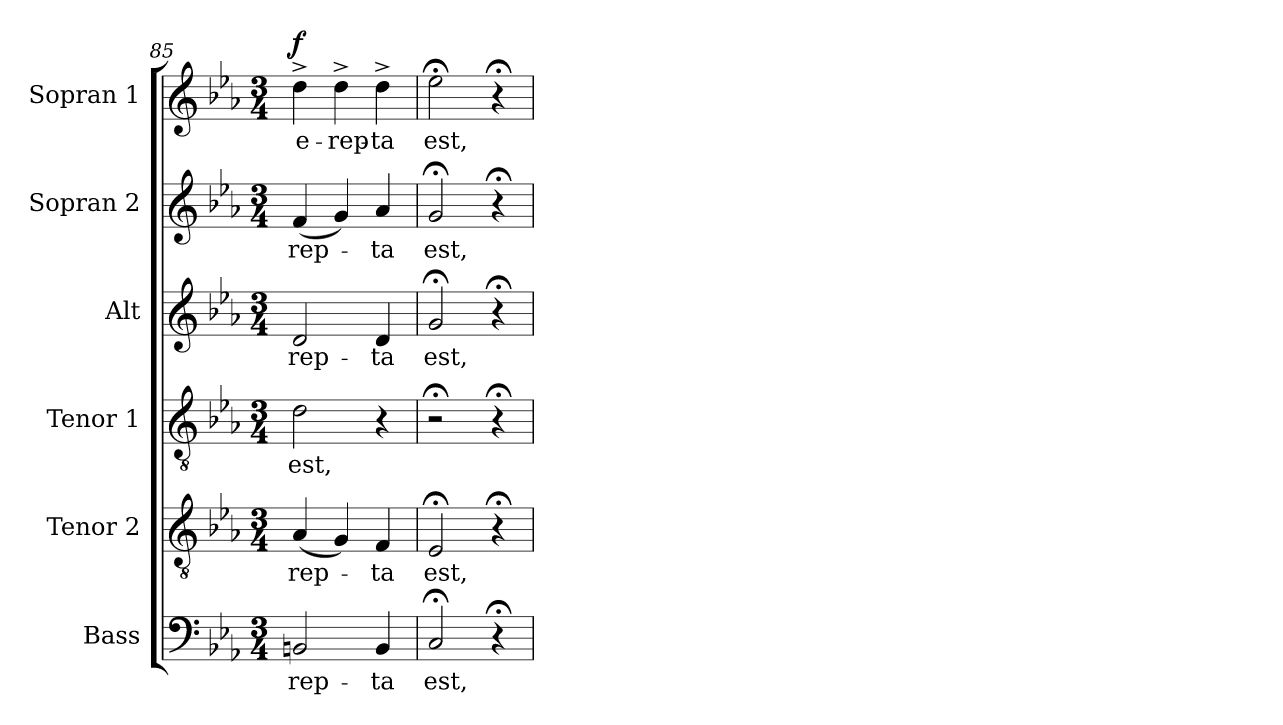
**kern	**text	**kern	**text	**kern	**text	**kern	**text	**kern	**text	**kern	**text	**dynam
*part6	*part6	*part5	*part5	*part4	*part4	*part3	*part3	*part2	*part2	*part1	*part1	*part1
*staff6	*staff6	*staff5	*staff5	*staff4	*staff4	*staff3	*staff3	*staff2	*staff2	*staff1	*staff1	*staff1
*I"Bass	*	*I"Tenor 2	*	*I"Tenor 1	*	*I"Alt	*	*I"Sopran 2	*	*I"Sopran 1	*	*
*I'B.	*	*I'T. 2	*	*I'T. 1	*	*I'A.	*	*I'S. 2	*	*I'S. 1	*	*
*clefF4	*	*clefGv2	*	*clefGv2	*	*clefG2	*	*clefG2	*	*clefG2	*	*
*k[b-e-a-]	*	*k[b-e-a-]	*	*k[b-e-a-]	*	*k[b-e-a-]	*	*k[b-e-a-]	*	*k[b-e-a-]	*	*
*E-:	*	*E-:	*	*E-:	*	*E-:	*	*E-:	*	*E-:	*	*
*M3/4	*	*M3/4	*	*M3/4	*	*M3/4	*	*M3/4	*	*M3/4	*	*
=85	=85	=85	=85	=85	=85	=85	=85	=85	=85	=85	=85	=85
!	!LO:LY:b	!	!LO:LY:b	!	!LO:LY:b	!	!LO:LY:b	!	!LO:LY:b	!	!LO:LY:b	!LO:DY:a
2BBn/	-rep-	(<4A-/	-rep-	2d\	est,	2d/	-rep-	(<4f/	-rep-	4dd^>\	e-	f
!	!	!	!	!	!	!	!	!	!	!	!LO:LY:b	!
.	.	4G/)	.	.	.	.	.	4g/)	.	4dd^>\	-rep-	.
!	!LO:LY:b	!	!LO:LY:b	!	!	!	!LO:LY:b	!	!LO:LY:b	!	!LO:LY:b	!
4BB/	-ta	4F/	-ta	4r	.	4d/	-ta	4a-/	-ta	4dd^>\	-ta	.
=86	=86	=86	=86	=86	=86	=86	=86	=86	=86	=86	=86	=86
!	!LO:LY:b	!	!LO:LY:b	!	!	!	!LO:LY:b	!	!LO:LY:b	!	!LO:LY:b	!
2C;</	est,	2E-;</	est,	2r;<	.	2g;</	est,	2g;</	est,	2ee-;<\	est,	.
4r;<	.	4r;<	.	4r;<	.	4r;<	.	4r;<	.	4r;<	.	.
=	=	=	=	=	=	=	=	=	=	=	=	=
*-	*-	*-	*-	*-	*-	*-	*-	*-	*-	*-	*-	*-
